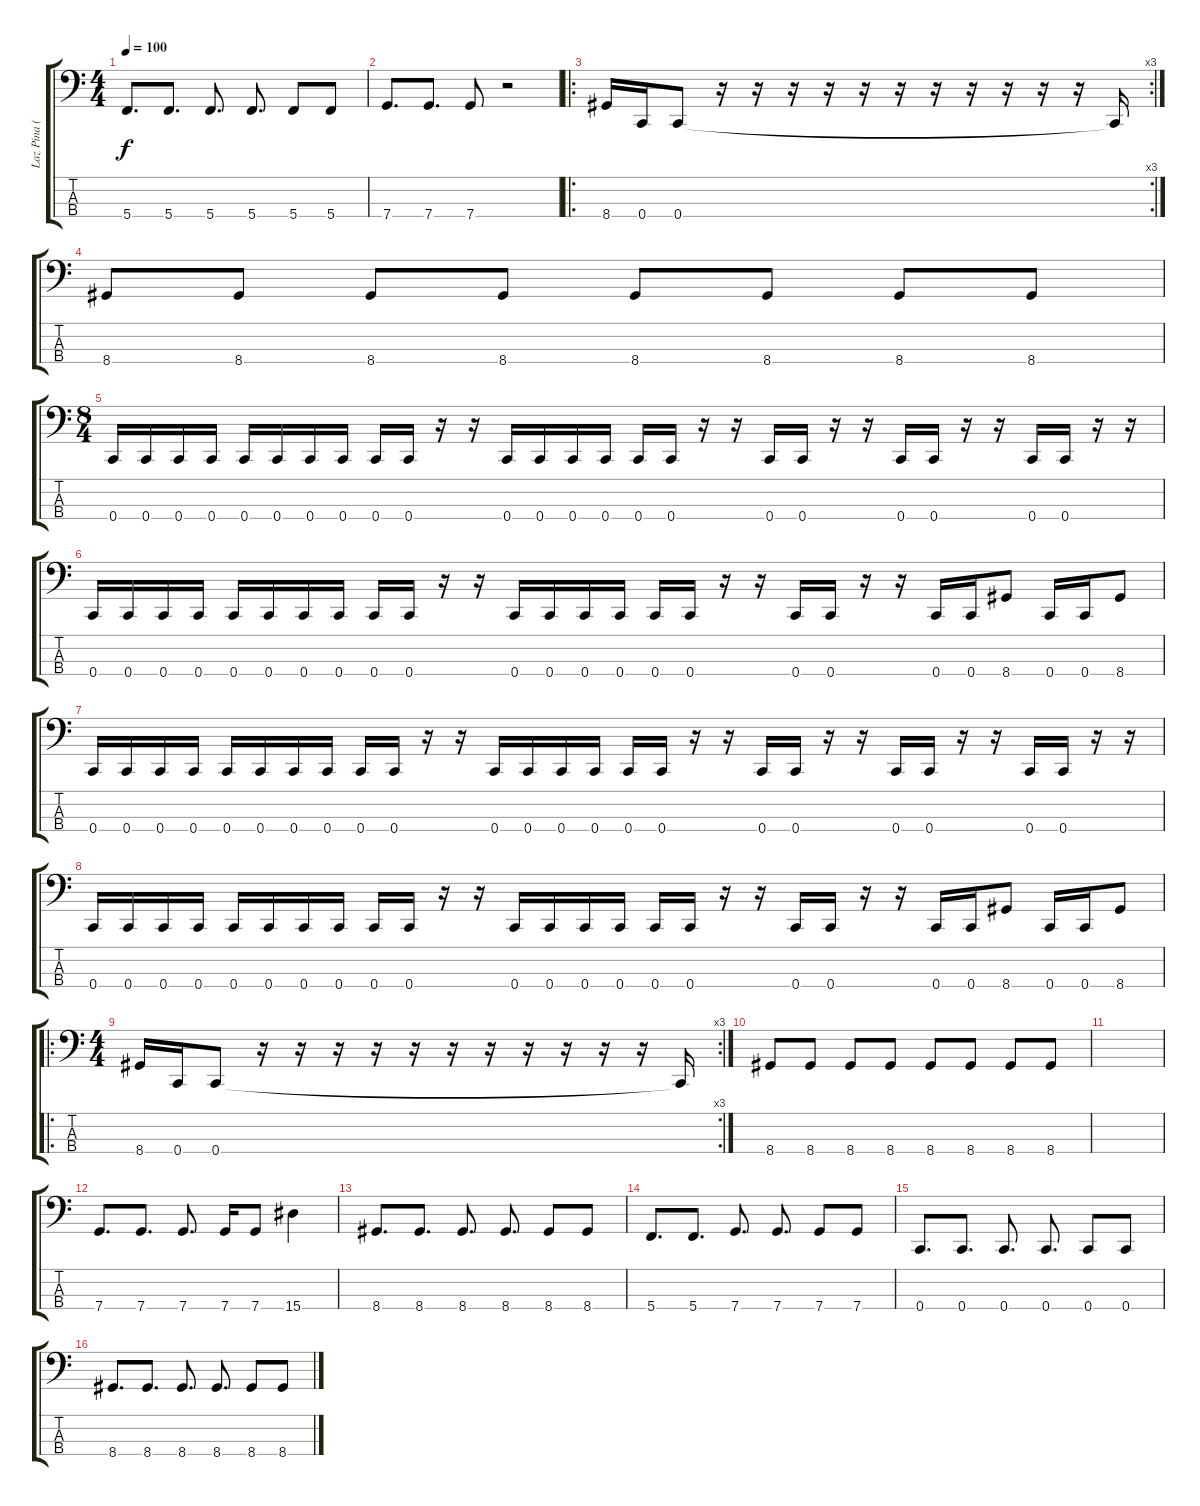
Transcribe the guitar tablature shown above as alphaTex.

\track ("Laz Pina (Bass)" "Laz Pina (") {instrument electricbassfinger}
\staff {score tabs}
\tuning (F2 C2 G1 C1) {hide}
\ts (4 4)
\tempo 100
\clef f4
\ks c
5.4.8{d dy f} 5.4.8{d} 5.4.8{d} 5.4.8{d} 5.4.8 5.4.8 |
7.4.8{d} 7.4.8{d} 7.4.8 r.2 |
\ro
\rc 3
8.4.16 0.4.16 0.4.8 r.16 r.16 r.16 r.16 r.16 r.16 r.16 r.16 r.16 r.16 r.16 0.4{t}.16 |
8.4.8 8.4.8 8.4.8 8.4.8 8.4.8 8.4.8 8.4.8 8.4.8 |
\ts (8 4)
0.4.16 0.4.16 0.4.16 0.4.16 0.4.16 0.4.16 0.4.16 0.4.16 0.4.16 0.4.16 r.16 r.16 0.4.16 0.4.16 0.4.16 0.4.16 0.4.16 0.4.16 r.16 r.16 0.4.16 0.4.16 r.16 r.16 0.4.16 0.4.16 r.16 r.16 0.4.16 0.4.16 r.16 r.16 |
0.4.16 0.4.16 0.4.16 0.4.16 0.4.16 0.4.16 0.4.16 0.4.16 0.4.16 0.4.16 r.16 r.16 0.4.16 0.4.16 0.4.16 0.4.16 0.4.16 0.4.16 r.16 r.16 0.4.16 0.4.16 r.16 r.16 0.4.16 0.4.16 8.4.8 0.4.16 0.4.16 8.4.8 |
0.4.16 0.4.16 0.4.16 0.4.16 0.4.16 0.4.16 0.4.16 0.4.16 0.4.16 0.4.16 r.16 r.16 0.4.16 0.4.16 0.4.16 0.4.16 0.4.16 0.4.16 r.16 r.16 0.4.16 0.4.16 r.16 r.16 0.4.16 0.4.16 r.16 r.16 0.4.16 0.4.16 r.16 r.16 |
0.4.16 0.4.16 0.4.16 0.4.16 0.4.16 0.4.16 0.4.16 0.4.16 0.4.16 0.4.16 r.16 r.16 0.4.16 0.4.16 0.4.16 0.4.16 0.4.16 0.4.16 r.16 r.16 0.4.16 0.4.16 r.16 r.16 0.4.16 0.4.16 8.4.8 0.4.16 0.4.16 8.4.8 |
\ro
\rc 3
\ts (4 4)
8.4.16 0.4.16 0.4.8 r.16 r.16 r.16 r.16 r.16 r.16 r.16 r.16 r.16 r.16 r.16 0.4{t}.16 |
8.4.8 8.4.8 8.4.8 8.4.8 8.4.8 8.4.8 8.4.8 8.4.8 |
|
7.4.8{d} 7.4.8{d} 7.4.8{d} 7.4.16 7.4.8 15.4.4 |
8.4.8{d} 8.4.8{d} 8.4.8{d} 8.4.8{d} 8.4.8 8.4.8 |
5.4.8{d} 5.4.8{d} 7.4.8{d} 7.4.8{d} 7.4.8 7.4.8 |
0.4.8{d} 0.4.8{d} 0.4.8{d} 0.4.8{d} 0.4.8 0.4.8 |
8.4.8{d} 8.4.8{d} 8.4.8{d} 8.4.8{d} 8.4.8 8.4.8
